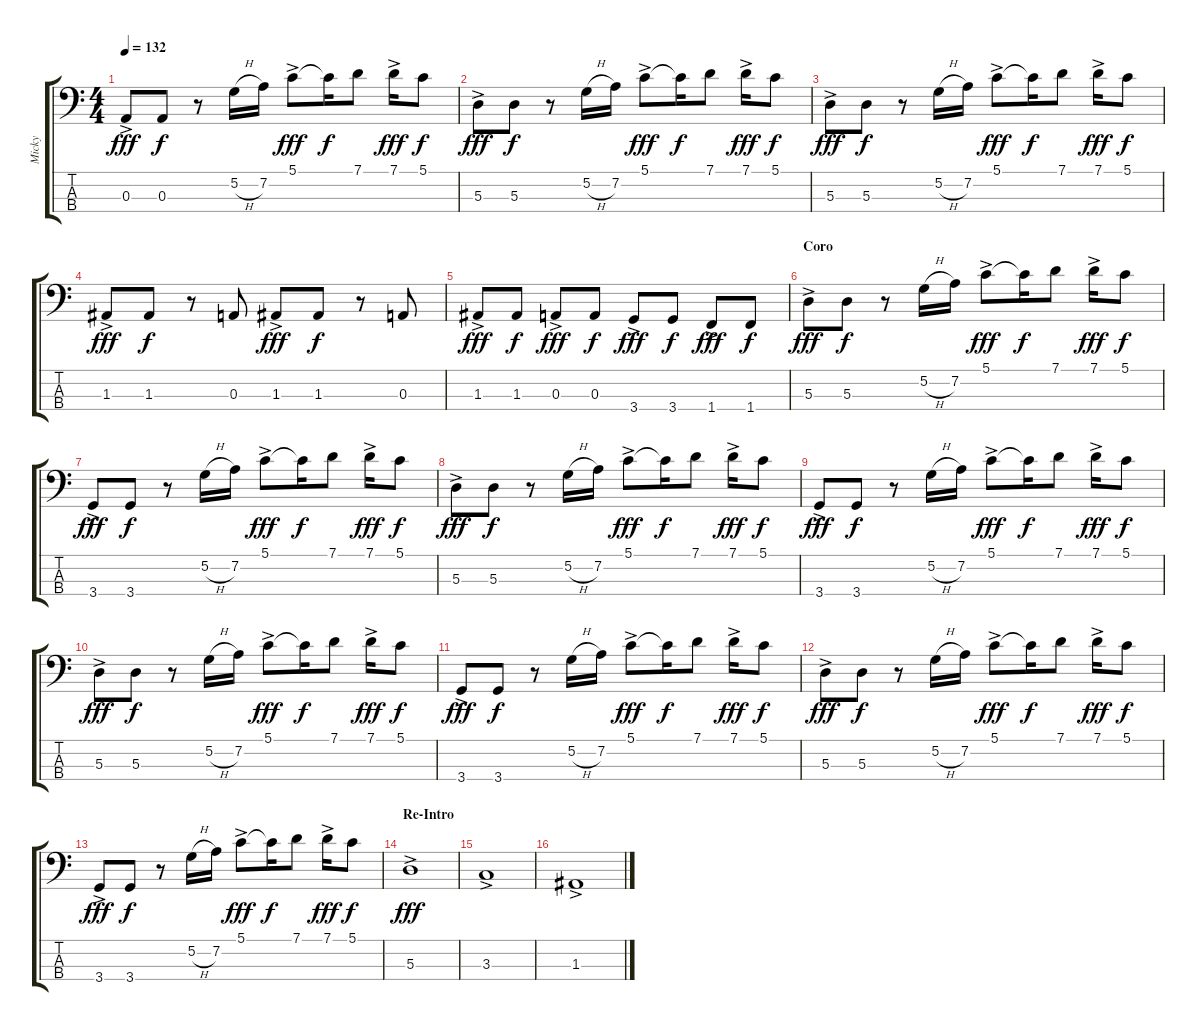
\track ("Micky" "Micky") {instrument electricbassfinger}
\staff {score tabs}
\tuning (G2 D2 A1 E1) {hide}
\ts (4 4)
\tempo 132
\clef f4
\ks c
0.3{ac}.8{dy fff} 0.3.8{dy f} r.8 5.2{h}.16 7.2.16 5.1{ac}.8{dy fff} 5.1{t}.16{dy f} 7.1.8 7.1{ac}.16{dy fff} 5.1.8{dy f} |
5.3{ac}.8{dy fff} 5.3.8{dy f} r.8 5.2{h}.16 7.2.16 5.1{ac}.8{dy fff} 5.1{t}.16{dy f} 7.1.8 7.1{ac}.16{dy fff} 5.1.8{dy f} |
5.3{ac}.8{dy fff} 5.3.8{dy f} r.8 5.2{h}.16 7.2.16 5.1{ac}.8{dy fff} 5.1{t}.16{dy f} 7.1.8 7.1{ac}.16{dy fff} 5.1.8{dy f} |
1.3{ac}.8{dy fff} 1.3.8{dy f} r.8 0.3.8 1.3{ac}.8{dy fff} 1.3.8{dy f} r.8 0.3.8 |
1.3{ac}.8{dy fff} 1.3.8{dy f} 0.3{ac}.8{dy fff} 0.3.8{dy f} 3.4{ac}.8{dy fff} 3.4.8{dy f} 1.4{ac}.8{dy fff} 1.4.8{dy f} |
\section ("" "Coro")
5.3{ac}.8{dy fff} 5.3.8{dy f} r.8 5.2{h}.16 7.2.16 5.1{ac}.8{dy fff} 5.1{t}.16{dy f} 7.1.8 7.1{ac}.16{dy fff} 5.1.8{dy f} |
3.4{ac}.8{dy fff} 3.4.8{dy f} r.8 5.2{h}.16 7.2.16 5.1{ac}.8{dy fff} 5.1{t}.16{dy f} 7.1.8 7.1{ac}.16{dy fff} 5.1.8{dy f} |
5.3{ac}.8{dy fff} 5.3.8{dy f} r.8 5.2{h}.16 7.2.16 5.1{ac}.8{dy fff} 5.1{t}.16{dy f} 7.1.8 7.1{ac}.16{dy fff} 5.1.8{dy f} |
3.4{ac}.8{dy fff} 3.4.8{dy f} r.8 5.2{h}.16 7.2.16 5.1{ac}.8{dy fff} 5.1{t}.16{dy f} 7.1.8 7.1{ac}.16{dy fff} 5.1.8{dy f} |
5.3{ac}.8{dy fff} 5.3.8{dy f} r.8 5.2{h}.16 7.2.16 5.1{ac}.8{dy fff} 5.1{t}.16{dy f} 7.1.8 7.1{ac}.16{dy fff} 5.1.8{dy f} |
3.4{ac}.8{dy fff} 3.4.8{dy f} r.8 5.2{h}.16 7.2.16 5.1{ac}.8{dy fff} 5.1{t}.16{dy f} 7.1.8 7.1{ac}.16{dy fff} 5.1.8{dy f} |
5.3{ac}.8{dy fff} 5.3.8{dy f} r.8 5.2{h}.16 7.2.16 5.1{ac}.8{dy fff} 5.1{t}.16{dy f} 7.1.8 7.1{ac}.16{dy fff} 5.1.8{dy f} |
3.4{ac}.8{dy fff} 3.4.8{dy f} r.8 5.2{h}.16 7.2.16 5.1{ac}.8{dy fff} 5.1{t}.16{dy f} 7.1.8 7.1{ac}.16{dy fff} 5.1.8{dy f} |
\section ("" "Re-Intro")
5.3{ac}.1{dy fff} |
3.3{ac}.1 |
1.3{ac}.1
